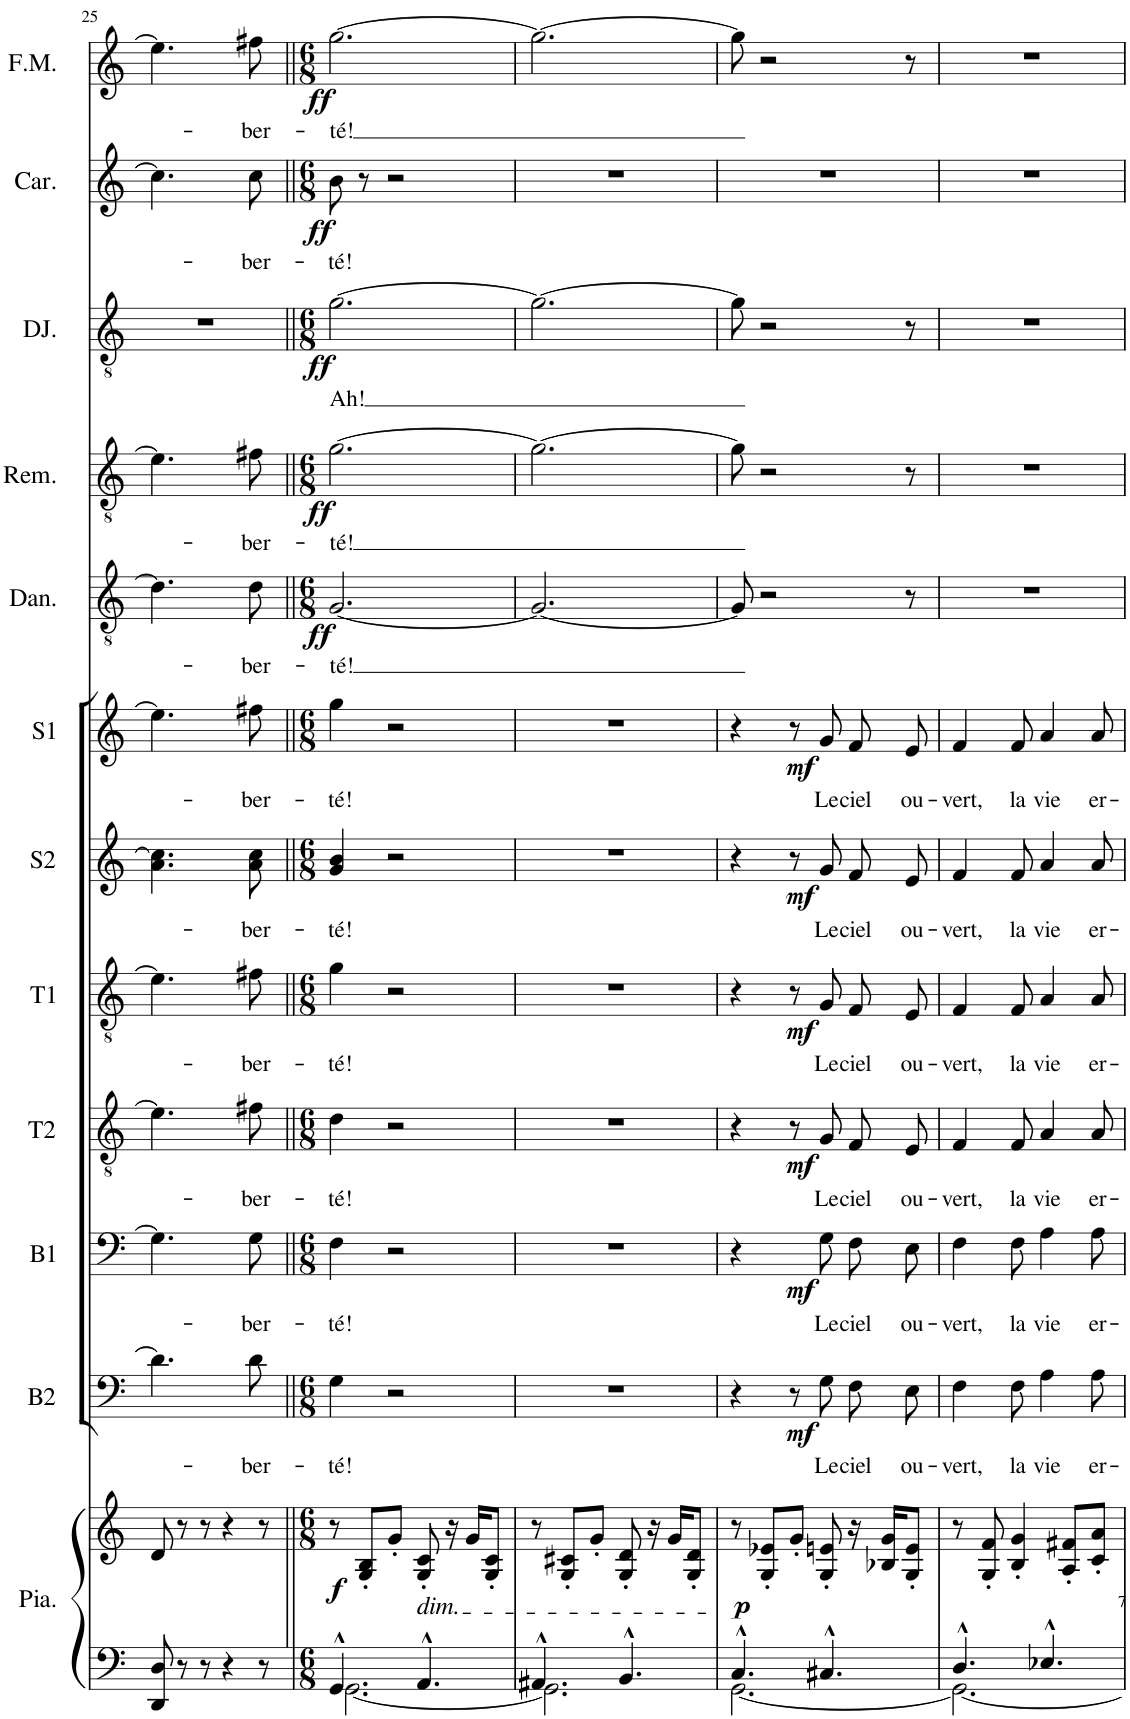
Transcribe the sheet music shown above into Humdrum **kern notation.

**kern	**kern	**dynam	**kern	**text	**dynam	**kern	**text	**dynam	**kern	**text	**dynam	**kern	**text	**dynam	**kern	**text	**dynam	**kern	**text	**dynam	**kern	**text	**dynam	**kern	**text	**dynam	**kern	**text	**dynam	**kern	**text	**dynam	**kern	**text	**dynam
*part12	*part12	*part12	*part11	*part11	*part11	*part10	*part10	*part10	*part9	*part9	*part9	*part8	*part8	*part8	*part7	*part7	*part7	*part6	*part6	*part6	*part5	*part5	*part5	*part4	*part4	*part4	*part3	*part3	*part3	*part2	*part2	*part2	*part1	*part1	*part1
*staff13	*staff12	*staff12/13	*staff11	*staff11	*staff11	*staff10	*staff10	*staff10	*staff9	*staff9	*staff9	*staff8	*staff8	*staff8	*staff7	*staff7	*staff7	*staff6	*staff6	*staff6	*staff5	*staff5	*staff5	*staff4	*staff4	*staff4	*staff3	*staff3	*staff3	*staff2	*staff2	*staff2	*staff1	*staff1	*staff1
*I"Piano	*	*	*I"Basse 2	*	*	*I"Basse 1	*	*	*I"Ténor 2	*	*	*I"Ténor 1	*	*	*I"Soprano 2	*	*	*I"Soprano 1	*	*	*I"Dancairo	*	*	*I"Remendado	*	*	*I"Don Jose	*	*	*I"Carmen	*	*	*I"Frasq/Merc	*	*
*I'Pia.	*	*	*I'B2	*	*	*I'B1	*	*	*I'T2	*	*	*I'T1	*	*	*I'S2	*	*	*I'S1	*	*	*I'Dan.	*	*	*I'Rem.	*	*	*I'DJ.	*	*	*I'Car.	*	*	*I'F.M.	*	*
!!LO:PB:g=z
*clefF4	*clefG2	*	*clefF4	*	*	*clefF4	*	*	*clefGv2	*	*	*clefGv2	*	*	*clefG2	*	*	*clefG2	*	*	*clefGv2	*	*	*clefGv2	*	*	*clefGv2	*	*	*clefG2	*	*	*clefG2	*	*
*k[]	*k[]	*	*k[]	*	*	*k[]	*	*	*k[]	*	*	*k[]	*	*	*k[]	*	*	*k[]	*	*	*k[]	*	*	*k[]	*	*	*k[]	*	*	*k[]	*	*	*k[]	*	*
*M2/4	*M2/4	*	*M2/4	*	*	*M2/4	*	*	*M2/4	*	*	*M2/4	*	*	*M2/4	*	*	*M2/4	*	*	*M2/4	*	*	*M2/4	*	*	*M2/4	*	*	*M2/4	*	*	*M2/4	*	*
=25	=25	=25	=25	=25	=25	=25	=25	=25	=25	=25	=25	=25	=25	=25	=25	=25	=25	=25	=25	=25	=25	=25	=25	=25	=25	=25	=25	=25	=25	=25	=25	=25	=25	=25	=25
12DD/ 12D/	12d/	.	4.d\]	.	.	4.G\]	.	.	4.e\]	.	.	4.e\]	.	.	4.a\ 4.cc\]	.	.	4.ee\]	.	.	4.d\]	.	.	4.e\]	.	.	2r	.	.	4.cc\]	.	.	4.ee\]	.	.
12r	12r	.	.	.	.	.	.	.	.	.	.	.	.	.	.	.	.	.	.	.	.	.	.	.	.	.	.	.	.	.	.	.	.	.	.
12r	12r	.	.	.	.	.	.	.	.	.	.	.	.	.	.	.	.	.	.	.	.	.	.	.	.	.	.	.	.	.	.	.	.	.	.
6r	6r	.	.	.	.	.	.	.	.	.	.	.	.	.	.	.	.	.	.	.	.	.	.	.	.	.	.	.	.	.	.	.	.	.	.
!	!	!	!	!LO:LY:b	!	!	!LO:LY:b	!	!	!LO:LY:b	!	!	!LO:LY:b	!	!	!LO:LY:b	!	!	!LO:LY:b	!	!	!LO:LY:b	!	!	!LO:LY:b	!	!	!	!	!	!LO:LY:b	!	!	!LO:LY:b	!
.	.	.	8d\	-ber-	.	8G\	-ber-	.	8f#X\	-ber-	.	8f#X\	-ber-	.	8a\ 8cc\	-ber-	.	8ff#X\	-ber-	.	8d\	-ber-	.	8f#X\	-ber-	.	.	.	.	8cc\	-ber-	.	8ff#X\	-ber-	.
12r	12r	.	.	.	.	.	.	.	.	.	.	.	.	.	.	.	.	.	.	.	.	.	.	.	.	.	.	.	.	.	.	.	.	.	.
=26||	=26||	=26||	=26||	=26||	=26||	=26||	=26||	=26||	=26||	=26||	=26||	=26||	=26||	=26||	=26||	=26||	=26||	=26||	=26||	=26||	=26||	=26||	=26||	=26||	=26||	=26||	=26||	=26||	=26||	=26||	=26||	=26||	=26||	=26||	=26||
*M6/8	*M6/8	*	*M6/8	*	*	*M6/8	*	*	*M6/8	*	*	*M6/8	*	*	*M6/8	*	*	*M6/8	*	*	*M6/8	*	*	*M6/8	*	*	*M6/8	*	*	*M6/8	*	*	*M6/8	*	*
*^	*	*	*	*	*	*	*	*	*	*	*	*	*	*	*	*	*	*	*	*	*	*	*	*	*	*	*	*	*	*	*	*	*	*	*
!	!	!	!LO:DY:b	!	!LO:LY:b	!	!	!LO:LY:b	!	!	!LO:LY:b	!	!	!LO:LY:b	!	!	!LO:LY:b	!	!	!LO:LY:b	!	!	!LO:LY:b	!LO:DY:b	!	!LO:LY:b	!LO:DY:b	!	!LO:LY:b	!LO:DY:b	!	!LO:LY:b	!LO:DY:b	!	!LO:LY:b	!LO:DY:b
4.GG^^/	[2.GG\	8r	f	4G\	-té!	.	4F\	-té!	.	4d\	-té!	.	4g\	-té!	.	4g/ 4b/	-té!	.	4gg\	-té!	.	[2.G/	-té!	ff	[2.g\	-té!	ff	[2.g\	Ah!	ff	8b\	-té!	ff	[2.gg\	-té!	ff
.	.	8G/' 8B/'L	.	.	.	.	.	.	.	.	.	.	.	.	.	.	.	.	.	.	.	.	.	.	.	.	.	.	.	.	8r	.	.	.	.	.
.	.	8g'/J	.	2r	.	.	2r	.	.	2r	.	.	2r	.	.	2r	.	.	2r	.	.	.	.	.	.	.	.	.	.	.	2r	.	.	.	.	.
!	!	!LO:TX:b:i:t=dim.	!	!	!	!	!	!	!	!	!	!	!	!	!	!	!	!	!	!	!	!	!	!	!	!	!	!	!	!	!	!	!	!	!	!
4.AA^^/	.	8G/' 8c/'	.	.	.	.	.	.	.	.	.	.	.	.	.	.	.	.	.	.	.	.	.	.	.	.	.	.	.	.	.	.	.	.	.	.
.	.	16r	.	.	.	.	.	.	.	.	.	.	.	.	.	.	.	.	.	.	.	.	.	.	.	.	.	.	.	.	.	.	.	.	.	.
.	.	16g/KL	.	.	.	.	.	.	.	.	.	.	.	.	.	.	.	.	.	.	.	.	.	.	.	.	.	.	.	.	.	.	.	.	.	.
.	.	8G/' 8c/'J	.	.	.	.	.	.	.	.	.	.	.	.	.	.	.	.	.	.	.	.	.	.	.	.	.	.	.	.	.	.	.	.	.	.
=27	=27	=27	=27	=27	=27	=27	=27	=27	=27	=27	=27	=27	=27	=27	=27	=27	=27	=27	=27	=27	=27	=27	=27	=27	=27	=27	=27	=27	=27	=27	=27	=27	=27	=27	=27	=27
4.AA#X^^/	2.GG\]	8r	.	2.r	.	.	2.r	.	.	2.r	.	.	2.r	.	.	2.r	.	.	2.r	.	.	2.G/_	.	.	2.g\_	.	.	2.g\_	.	.	2.r	.	.	2.gg\_	.	.
.	.	8G/' 8c#X/'L	.	.	.	.	.	.	.	.	.	.	.	.	.	.	.	.	.	.	.	.	.	.	.	.	.	.	.	.	.	.	.	.	.	.
.	.	8g'/J	.	.	.	.	.	.	.	.	.	.	.	.	.	.	.	.	.	.	.	.	.	.	.	.	.	.	.	.	.	.	.	.	.	.
4.BB^^/	.	8G/' 8d/'	.	.	.	.	.	.	.	.	.	.	.	.	.	.	.	.	.	.	.	.	.	.	.	.	.	.	.	.	.	.	.	.	.	.
.	.	16r	.	.	.	.	.	.	.	.	.	.	.	.	.	.	.	.	.	.	.	.	.	.	.	.	.	.	.	.	.	.	.	.	.	.
.	.	16g/KL	.	.	.	.	.	.	.	.	.	.	.	.	.	.	.	.	.	.	.	.	.	.	.	.	.	.	.	.	.	.	.	.	.	.
.	.	8G/' 8d/'J	.	.	.	.	.	.	.	.	.	.	.	.	.	.	.	.	.	.	.	.	.	.	.	.	.	.	.	.	.	.	.	.	.	.
=28	=28	=28	=28	=28	=28	=28	=28	=28	=28	=28	=28	=28	=28	=28	=28	=28	=28	=28	=28	=28	=28	=28	=28	=28	=28	=28	=28	=28	=28	=28	=28	=28	=28	=28	=28	=28
!	!	!	!LO:DY:b	!	!	!	!	!	!	!	!	!	!	!	!	!	!	!	!	!	!	!	!	!	!	!	!	!	!	!	!	!	!	!	!	!
4.C^^/	[2.GG\	8r	p	4r	.	.	4r	.	.	4r	.	.	4r	.	.	4r	.	.	4r	.	.	8G/]	.	.	8g\]	.	.	8g\]	.	.	2.r	.	.	8gg\]	.	.
.	.	8G/' 8e-X/'L	.	.	.	.	.	.	.	.	.	.	.	.	.	.	.	.	.	.	.	2r	.	.	2r	.	.	2r	.	.	.	.	.	2r	.	.
!	!	!	!	!	!	!LO:DY:b	!	!	!LO:DY:b	!	!	!LO:DY:b	!	!	!LO:DY:b	!	!	!LO:DY:b	!	!	!LO:DY:b	!	!	!	!	!	!	!	!	!	!	!	!	!	!	!
.	.	8g'/J	.	8r	.	mf	8ryy	.	mf	8r	.	mf	8r	.	mf	8r	.	mf	8r	.	mf	.	.	.	.	.	.	.	.	.	.	.	.	.	.	.
!	!	!	!	!	!LO:LY:b	!	!	!LO:LY:b	!	!	!LO:LY:b	!	!	!LO:LY:b	!	!	!LO:LY:b	!	!	!LO:LY:b	!	!	!	!	!	!	!	!	!	!	!	!	!	!	!	!
4.C#X^^/	.	8G/' 8en/'	.	8G\L	Le	.	8G\L	Le	.	8G/L	Le	.	8G/L	Le	.	8g/L	Le	.	8g/L	Le	.	.	.	.	.	.	.	.	.	.	.	.	.	.	.	.
!	!	!	!	!	!LO:LY:b	!	!	!LO:LY:b	!	!	!LO:LY:b	!	!	!LO:LY:b	!	!	!LO:LY:b	!	!	!LO:LY:b	!	!	!	!	!	!	!	!	!	!	!	!	!	!	!	!
.	.	16r	.	8F\	ciel	.	8F\	ciel	.	8F/	ciel	.	8F/	ciel	.	8f/	ciel	.	8f/	ciel	.	.	.	.	.	.	.	.	.	.	.	.	.	.	.	.
.	.	16B-X/ 16g/KL	.	.	.	.	.	.	.	.	.	.	.	.	.	.	.	.	.	.	.	.	.	.	.	.	.	.	.	.	.	.	.	.	.	.
!	!	!	!	!	!LO:LY:b	!	!	!LO:LY:b	!	!	!LO:LY:b	!	!	!LO:LY:b	!	!	!LO:LY:b	!	!	!LO:LY:b	!	!	!	!	!	!	!	!	!	!	!	!	!	!	!	!
.	.	8G/' 8e/'J	.	8E\J	ou-	.	8E\J	ou-	.	8E/J	ou-	.	8E/J	ou-	.	8e/J	ou-	.	8e/J	ou-	.	8r	.	.	8r	.	.	8r	.	.	.	.	.	8r	.	.
=29	=29	=29	=29	=29	=29	=29	=29	=29	=29	=29	=29	=29	=29	=29	=29	=29	=29	=29	=29	=29	=29	=29	=29	=29	=29	=29	=29	=29	=29	=29	=29	=29	=29	=29	=29	=29
!	!	!	!	!	!LO:LY:b	!	!	!LO:LY:b	!	!	!LO:LY:b	!	!	!LO:LY:b	!	!	!LO:LY:b	!	!	!LO:LY:b	!	!	!	!	!	!	!	!	!	!	!	!	!	!	!	!
4.D^^/	2.GG\_	8r	.	4F\	-vert,	.	4F\	-vert,	.	4F/	-vert,	.	4F/	-vert,	.	4f/	-vert,	.	4f/	-vert,	.	2.r	.	.	2.r	.	.	2.r	.	.	2.r	.	.	2.r	.	.
.	.	8G/' 8f/'	.	.	.	.	.	.	.	.	.	.	.	.	.	.	.	.	.	.	.	.	.	.	.	.	.	.	.	.	.	.	.	.	.	.
!	!	!	!	!	!LO:LY:b	!	!	!LO:LY:b	!	!	!LO:LY:b	!	!	!LO:LY:b	!	!	!LO:LY:b	!	!	!LO:LY:b	!	!	!	!	!	!	!	!	!	!	!	!	!	!	!	!
.	.	4B/' 4g/'	.	8F\	la	.	8F\	la	.	8F/	la	.	8F/	la	.	8f/	la	.	8f/	la	.	.	.	.	.	.	.	.	.	.	.	.	.	.	.	.
!	!	!	!	!	!LO:LY:b	!	!	!LO:LY:b	!	!	!LO:LY:b	!	!	!LO:LY:b	!	!	!LO:LY:b	!	!	!LO:LY:b	!	!	!	!	!	!	!	!	!	!	!	!	!	!	!	!
4.E-X^^/	.	.	.	4A\	vie	.	4A\	vie	.	4A/	vie	.	4A/	vie	.	4a/	vie	.	4a/	vie	.	.	.	.	.	.	.	.	.	.	.	.	.	.	.	.
.	.	8A/' 8f#X/'L	.	.	.	.	.	.	.	.	.	.	.	.	.	.	.	.	.	.	.	.	.	.	.	.	.	.	.	.	.	.	.	.	.	.
!	!	!	!	!	!LO:LY:b	!	!	!LO:LY:b	!	!	!LO:LY:b	!	!	!LO:LY:b	!	!	!LO:LY:b	!	!	!LO:LY:b	!	!	!	!	!	!	!	!	!	!	!	!	!	!	!	!
.	.	8c/' 8a/'J	.	8A\	er-	.	8A\	er-	.	8A/	er-	.	8A/	er-	.	8a/	er-	.	8a/	er-	.	.	.	.	.	.	.	.	.	.	.	.	.	.	.	.
*v	*v	*	*	*	*	*	*	*	*	*	*	*	*	*	*	*	*	*	*	*	*	*	*	*	*	*	*	*	*	*	*	*	*	*	*	*
=	=	=	=	=	=	=	=	=	=	=	=	=	=	=	=	=	=	=	=	=	=	=	=	=	=	=	=	=	=	=	=	=	=	=	=
*-	*-	*-	*-	*-	*-	*-	*-	*-	*-	*-	*-	*-	*-	*-	*-	*-	*-	*-	*-	*-	*-	*-	*-	*-	*-	*-	*-	*-	*-	*-	*-	*-	*-	*-	*-
